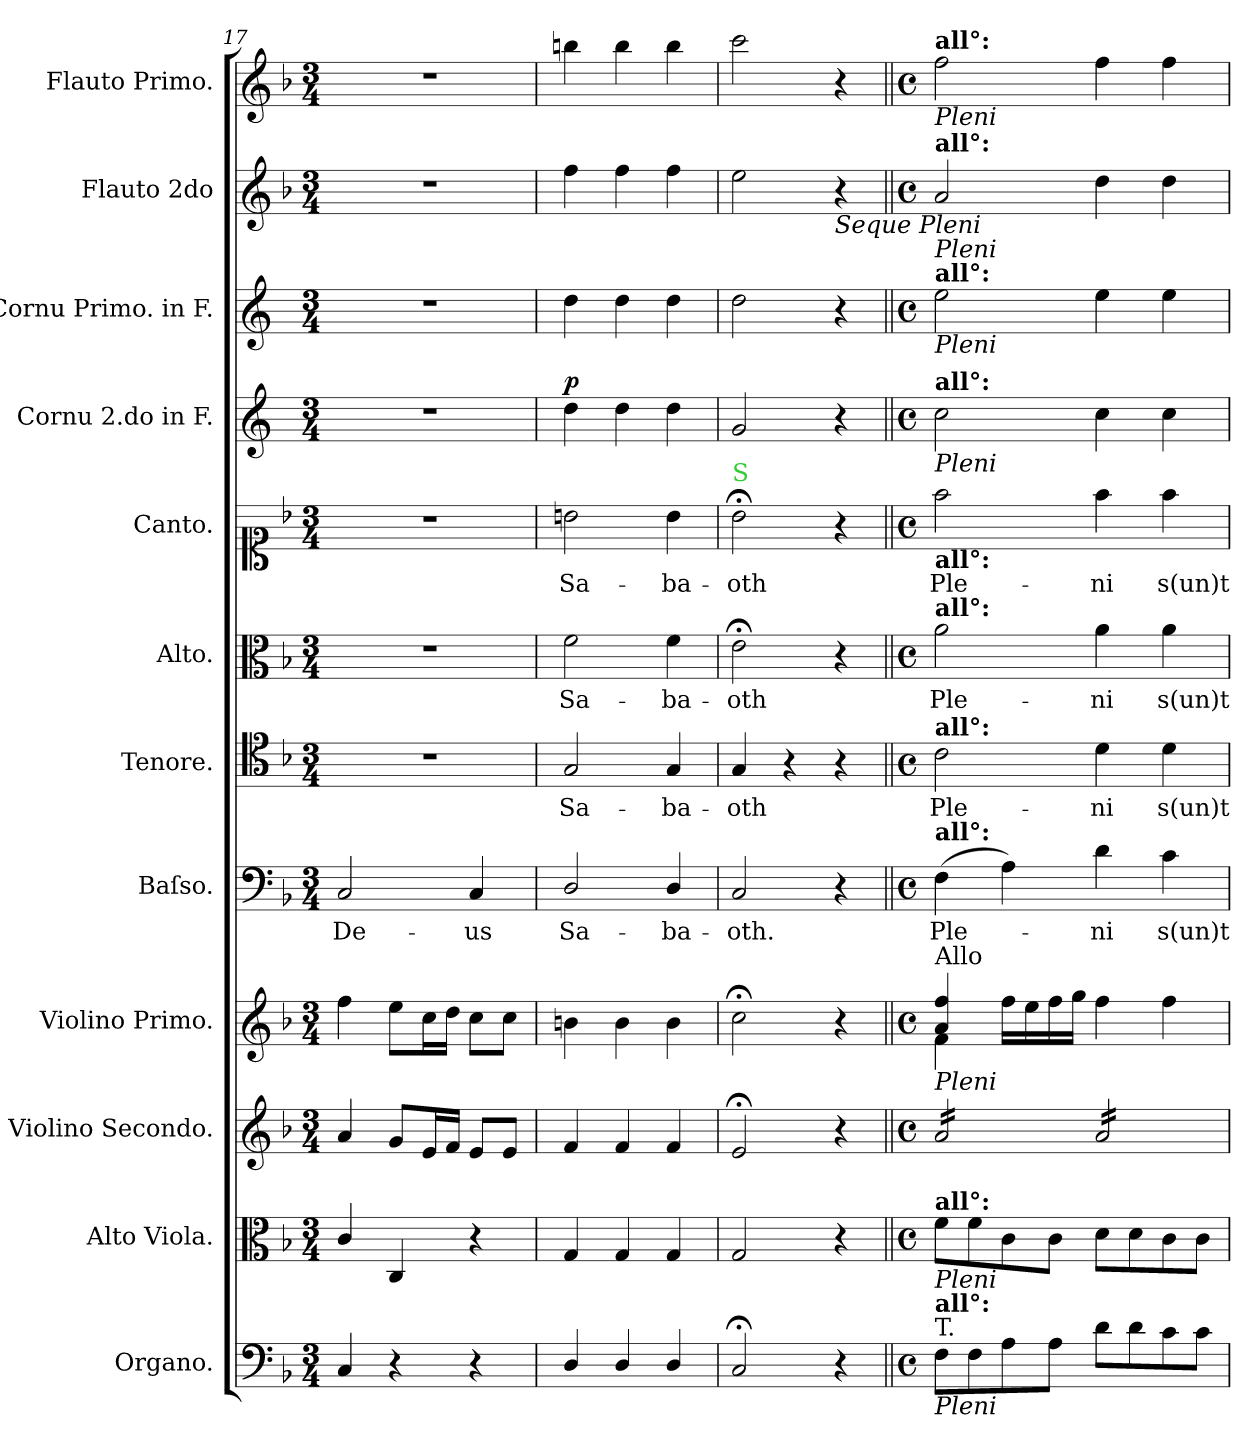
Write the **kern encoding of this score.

**kern	**kern	**kern	**kern	**dynam	**kern	**text	**kern	**text	**dynam	**kern	**text	**kern	**text	**kern	**dynam	**kern	**dynam	**kern	**kern
*part12	*part11	*part10	*part9	*part9	*part8	*part8	*part7	*part7	*part7	*part6	*part6	*part5	*part5	*part4	*part4	*part3	*part3	*part2	*part1
*staff12	*staff11	*staff10	*staff9	*staff9	*staff8	*staff8	*staff7	*staff7	*staff7	*staff6	*staff6	*staff5	*staff5	*staff4	*staff4	*staff3	*staff3	*staff2	*staff1
*I"Organo.	*I"Alto Viola.	*I"Violino Secondo.	*I"Violino Primo.	*	*I"Baſso.	*	*I"Tenore.	*	*	*I"Alto.	*	*I"Canto.	*	*I"Cornu 2.do in F.	*	*I"Cornu Primo. in F.	*	*I"Flauto 2do	*I"Flauto Primo.
*I'org	*I'a-vla	*I'vl 2	*I'vl 1	*	*I'B	*	*I'T	*	*	*I'A	*	*	*	*I'cor 2 in F	*	*I'cor 1 in F	*	*I'fl 2	*I'fl 1
*clefF4	*clefC3	*clefG2	*clefG2	*	*clefF4	*	*clefC4	*	*	*clefC3	*	*clefC1	*	*clefG2	*	*clefG2	*	*clefG2	*clefG2
*	*	*	*	*	*	*	*	*	*	*	*	*	*	*ITrd4c7	*	*ITrd4c7	*	*	*
*k[b-]	*k[b-]	*k[b-]	*k[b-]	*	*k[b-]	*	*k[b-]	*	*	*k[b-]	*	*k[b-]	*	*k[b-]	*	*k[b-]	*	*k[b-]	*k[b-]
*F:	*F:	*F:	*F:	*	*F:	*	*F:	*	*	*F:	*	*F:	*	*F:	*	*F:	*	*F:	*F:
*M3/4	*M3/4	*M3/4	*M3/4	*	*M3/4	*	*M3/4	*	*	*M3/4	*	*M3/4	*	*M3/4	*	*M3/4	*	*M3/4	*M3/4
=17	=17	=17	=17	=17	=17	=17	=17	=17	=17	=17	=17	=17	=17	=17	=17	=17	=17	=17	=17
4C/	4c/	4a/	4ff\	.	2C/	De-	2.r	.	.	2.r	.	2.r	.	2.r	.	2.r	.	2.r	2.r
4r	4C/	8g/L	8ee\L	.	.	.	.	.	.	.	.	.	.	.	.	.	.	.	.
.	.	16e/L	16cc\L	.	.	.	.	.	.	.	.	.	.	.	.	.	.	.	.
.	.	16f/JJ	16dd\JJ	.	.	.	.	.	.	.	.	.	.	.	.	.	.	.	.
4r	4r	8e/L	8cc\L	.	4C/	-us	.	.	.	.	.	.	.	.	.	.	.	.	.
.	.	8e/J	8cc\J	.	.	.	.	.	.	.	.	.	.	.	.	.	.	.	.
=18	=18	=18	=18	=18	=18	=18	=18	=18	=18	=18	=18	=18	=18	=18	=18	=18	=18	=18	=18
!	!	!	!	!	!	!	!	!	!LO:DY:a	!	!LO:LY:i	!	!LO:LY:i	!	!LO:DY:a	!	!	!	!
4D/	4G/	4f/	4bn\	.	2D/	Sa-	2G/	Sa-	po.	2f\	Sa-	2bn\	Sa-	4g\	p.	4g\	po.	4ff\	4bbn\
4D/	4G/	4f/	4b\	.	.	.	.	.	.	.	.	.	.	4g\	.	4g\	.	4ff\	4bb\
!	!	!	!	!	!	!	!	!	!	!	!LO:LY:i	!	!LO:LY:i	!	!	!	!	!	!
4D/	4G/	4f/	4b\	.	4D/	-ba-	4G/	-ba-	.	4f\	-ba-	4b\	-ba-	4g\	.	4g\	.	4ff\	4bb\
=19	=19	=19	=19	=19	=19	=19	=19	=19	=19	=19	=19	=19	=19	=19	=19	=19	=19	=19	=19
!	!	!	!	!	!	!	!	!	!	!	!	!LO:TX:a:color=limegreen:t=S	!	!	!	!	!	!	!
!	!	!	!	!	!	!	!	!	!	!	!LO:LY:i	!	!LO:LY:i	!	!	!	!	!	!
2C;</	2G/	2e;</	2cc;<\	.	2C/	-oth.	4G/	-oth	.	2e;<\	-oth	2b-;<\	-oth	2c/	.	2g\	.	2ee\	2ccc\
.	.	.	.	.	.	.	4r	.	.	.	.	.	.	.	.	.	.	.	.
!	!	!	!	!	!	!	!	!	!	!	!	!	!	!	!	!	!	!LO:TX:b:i:t=Seque Pleni	!
4r	4r	4r	4r	.	4r	.	4r	.	.	4r	.	4r	.	4r	.	4r	.	4r	4r
=20||	=20||	=20||	=20||	=20||	=20||	=20||	=20||	=20||	=20||	=20||	=20||	=20||	=20||	=20||	=20||	=20||	=20||	=20||	=20||
*M4/4	*M4/4	*M4/4	*M4/4	*	*M4/4	*	*M4/4	*	*	*M4/4	*	*M4/4	*	*M4/4	*	*M4/4	*	*M4/4	*M4/4
*met(c)	*met(c)	*met(c)	*met(c)	*	*met(c)	*	*met(c)	*	*	*met(c)	*	*met(c)	*	*met(c)	*	*met(c)	*	*met(c)	*met(c)
*	*	*	*^	*	*	*	*	*	*	*	*	*	*	*	*	*	*	*	*
!	!	!	!	!	!	!	!	!	!	!	!	!	!	!	!	!	!	!	!	!LO:TX:b:i:t=Pleni
!	!	!	!	!	!	!	!	!	!	!	!	!	!	!	!	!	!	!	!	!LO:TX:a:B:t=all°&colon;
!	!	!	!	!	!	!	!	!	!	!	!	!	!	!	!	!	!	!	!LO:TX:b:i:t=Pleni	!
!	!	!	!	!	!	!	!	!	!	!	!	!	!	!	!	!	!	!	!LO:TX:a:B:t=all°&colon;	!
!	!	!	!	!	!	!	!	!	!	!	!	!	!	!	!	!	!LO:TX:b:i:t=Pleni	!	!	!
!	!	!	!	!	!	!	!	!	!	!	!	!	!	!	!	!	!LO:TX:a:B:t=all°&colon;	!	!	!
!	!	!	!	!	!	!	!	!	!	!	!	!	!	!	!LO:TX:b:i:t=Pleni	!	!	!	!	!
!	!	!	!	!	!	!	!	!	!	!	!	!	!	!	!LO:TX:a:B:t=all°&colon;	!	!	!	!	!
!	!	!	!	!	!	!	!	!	!	!	!	!	!LO:TX:b:B:t=all°&colon;	!	!	!	!	!	!	!
!	!	!	!	!	!	!	!	!	!	!	!LO:TX:a:B:t=all°&colon;	!	!	!	!	!	!	!	!	!
!	!	!	!	!	!	!	!	!LO:TX:a:B:t=all°&colon;	!	!	!	!	!	!	!	!	!	!	!	!
!	!	!	!	!	!	!LO:TX:a:B:t=all°&colon;	!	!	!	!	!	!	!	!	!	!	!	!	!	!
!	!	!	!LO:TX:b:i:t=Pleni	!	!	!	!	!	!	!	!	!	!	!	!	!	!	!	!	!
!	!	!	!LO:TX:a:t=Allo	!	!	!	!	!	!	!	!	!	!	!	!	!	!	!	!	!
!	!	!LO:TX:b:i:t=Pleni	!	!	!	!	!	!	!	!	!	!	!	!	!	!	!	!	!	!
!	!	!LO:TX:a:B:t=all°&colon;	!	!	!	!	!	!	!	!	!	!	!	!	!	!	!	!	!	!
!	!LO:TX:b:i:t=Pleni	!	!	!	!	!	!	!	!	!	!	!	!	!	!	!	!	!	!	!
!	!LO:TX:a:B:t=all°&colon;	!	!	!	!	!	!	!	!	!	!	!	!	!	!	!	!	!	!	!
!LO:TX:a:t=T.	!	!	!	!	!	!	!	!	!	!	!	!	!	!	!	!	!	!	!	!
!LO:TX:b:i:t=Pleni	!	!	!	!	!	!	!	!	!	!	!	!	!	!	!	!	!	!	!	!
!LO:TX:a:B:t=all°&colon;	!	!	!	!	!	!	!	!	!	!	!	!	!	!	!	!	!	!	!	!
!	!	!	!	!	!LO:DY:a	!	!	!	!	!	!	!	!	!	!	!	!	!	!	!
*	*	*tremolo	*	*	*	*	*	*	*	*	*	*	*	*	*	*	*	*	*	*
8F\L	8f\L	16a/LL	4a/ 4ff/	4f\	for&colon;	(4F\	Ple-	2c\	Ple-	.	2a\	Ple-	2ff\	Ple-	2f\	.	2a\	.	2a/	2ff\
.	.	16a/	.	.	.	.	.	.	.	.	.	.	.	.	.	.	.	.	.	.
8F\	8f\	16a/	.	.	.	.	.	.	.	.	.	.	.	.	.	.	.	.	.	.
.	.	16a/	.	.	.	.	.	.	.	.	.	.	.	.	.	.	.	.	.	.
8A\	8c\	16a/	16ff\LL	4ryy	.	4A\)	.	.	.	.	.	.	.	.	.	.	.	.	.	.
.	.	16a/	16ee\	.	.	.	.	.	.	.	.	.	.	.	.	.	.	.	.	.
8A\J	8c\J	16a/	16ff\	.	.	.	.	.	.	.	.	.	.	.	.	.	.	.	.	.
.	.	16a/JJ	16gg\JJ	.	.	.	.	.	.	.	.	.	.	.	.	.	.	.	.	.
8d\L	8d\L	16a/LL	4ff\	4ryy	.	4d\	-ni	4d\	-ni	.	4a\	-ni	4ff\	-ni	4f\	.	4a\	.	4dd\	4ff\
.	.	16a/	.	.	.	.	.	.	.	.	.	.	.	.	.	.	.	.	.	.
8d\	8d\	16a/	.	.	.	.	.	.	.	.	.	.	.	.	.	.	.	.	.	.
.	.	16a/	.	.	.	.	.	.	.	.	.	.	.	.	.	.	.	.	.	.
8c\	8c\	16a/	4ff\	4ryy	.	4c\	s(un)t	4d\	s(un)t	.	4a\	s(un)t	4ff\	s(un)t	4f\	.	4a\	.	4dd\	4ff\
.	.	16a/	.	.	.	.	.	.	.	.	.	.	.	.	.	.	.	.	.	.
8c\J	8c\J	16a/	.	.	.	.	.	.	.	.	.	.	.	.	.	.	.	.	.	.
.	.	16a/JJ	.	.	.	.	.	.	.	.	.	.	.	.	.	.	.	.	.	.
*	*	*Xtremolo	*	*	*	*	*	*	*	*	*	*	*	*	*	*	*	*	*	*
*	*	*	*v	*v	*	*	*	*	*	*	*	*	*	*	*	*	*	*	*	*
=	=	=	=	=	=	=	=	=	=	=	=	=	=	=	=	=	=	=	=
*-	*-	*-	*-	*-	*-	*-	*-	*-	*-	*-	*-	*-	*-	*-	*-	*-	*-	*-	*-
